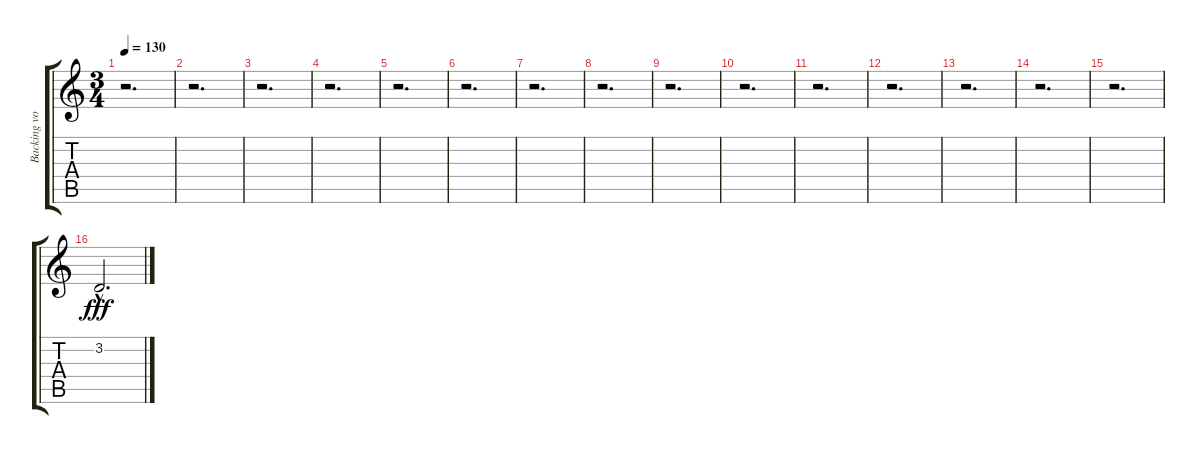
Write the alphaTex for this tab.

\track ("Backing vocals" "Backing vo") {instrument acousticgrandpiano}
\staff {score tabs}
\tuning (E4 B3 G3 D3 A2 E2) {hide}
\ts (3 4)
\tempo 130
\clef g2
\ks c
r.2{d dy f} |
r.2{d} |
r.2{d} |
r.2{d} |
r.2{d} |
r.2{d} |
r.2{d} |
r.2{d} |
r.2{d} |
r.2{d} |
r.2{d} |
r.2{d} |
r.2{d} |
r.2{d} |
r.2{d} |
3.2{hac}.2{d dy fff}
